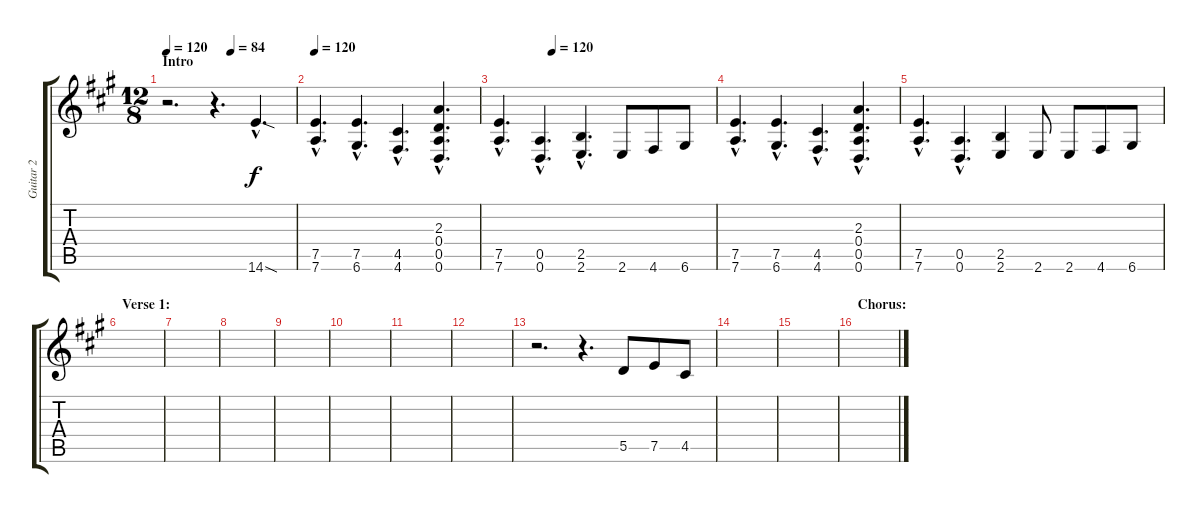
\track ("Guitar 2" "Guitar 2") {instrument overdrivenguitar}
\staff {score tabs}
\tuning (E4 B3 G3 D3 A2 D2) {hide}
\ts (12 8)
\section ("" "Intro")
\tempo 120
\tempo (84 0.5)
\tempo 120
\clef g2
\ks a
r.2{d dy f instrument overdrivenguitar} r.4{d} 14.6{sod hac}.4{d} |
\tempo 120
(7.5{hac} 7.6{hac}).4{d} (7.5{hac} 6.6{hac}).4{d} (4.5{hac} 4.6{hac}).4{d} (2.3{hac} 0.4{hac} 0.5{hac} 0.6{hac}).4{d} |
\tempo (120 0.25)
(7.5{hac} 7.6{hac}).4{d} (0.5{hac} 0.6{hac}).4{d} (2.5{hac} 2.6{hac}).4{d} 2.6.8 4.6.8 6.6.8 |
(7.5{hac} 7.6{hac}).4{d} (7.5{hac} 6.6{hac}).4{d} (4.5{hac} 4.6{hac}).4{d} (2.3{hac} 0.4{hac} 0.5{hac} 0.6{hac}).4{d} |
(7.5{hac} 7.6{hac}).4{d} (0.5{hac} 0.6{hac}).4{d} (2.5 2.6).4 2.6.8 2.6.8 4.6.8 6.6.8 |
\section ("" "Verse 1:")
|
|
|
|
|
|
|
r.2{d} r.4{d} 5.5.8 7.5.8 4.5.8 |
|
|
\section ("" "Chorus:")
